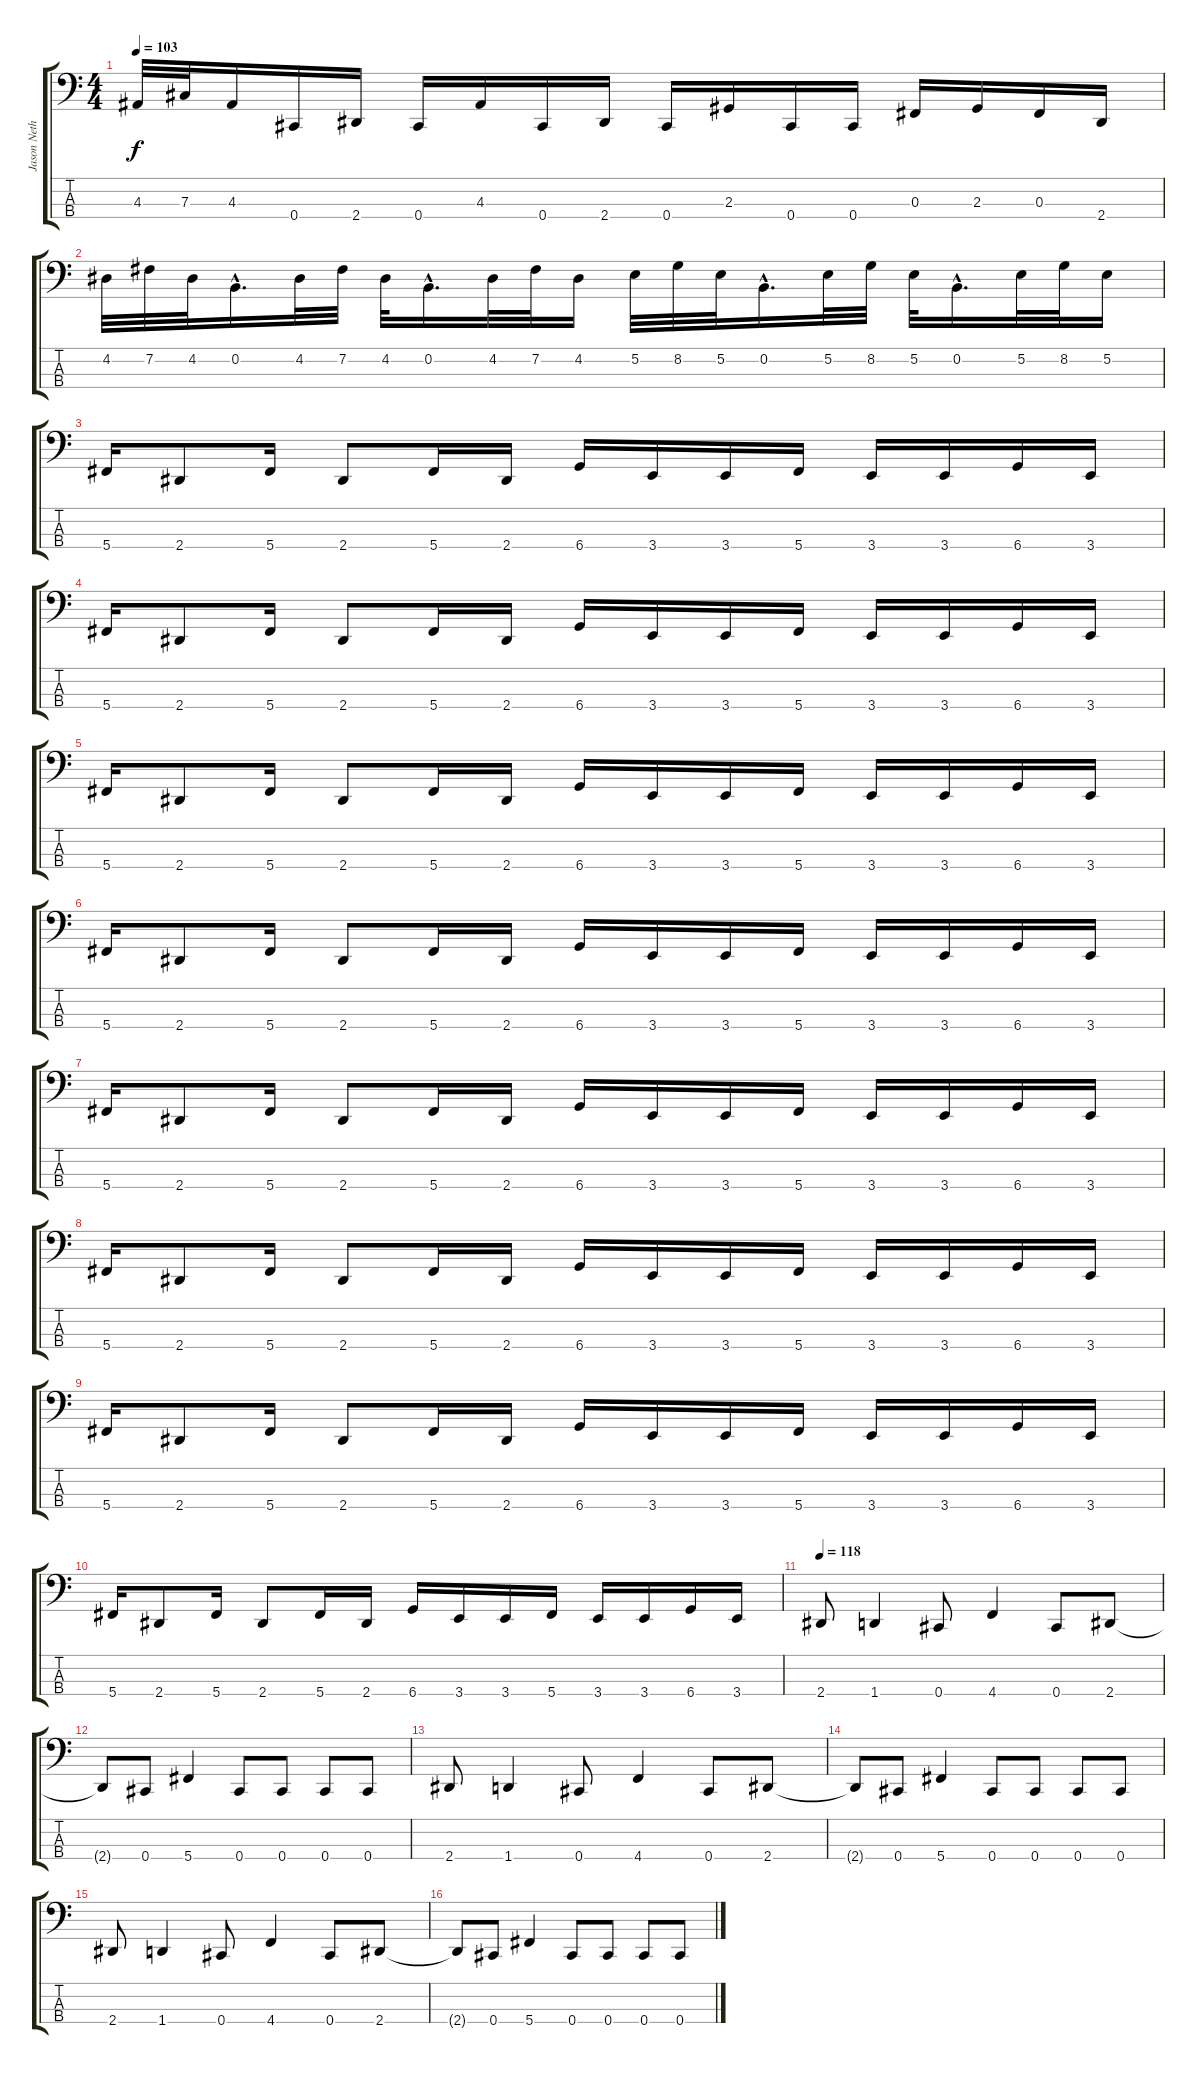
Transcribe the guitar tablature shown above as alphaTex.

\track ("Jason Netherton" "Jason Neth") {instrument electricbasspick}
\staff {score tabs}
\tuning (E2 B1 Gb1 Db1) {hide}
\ts (4 4)
\tempo 103
\clef f4
\ks c
4.3.32{dy f} 7.3.32 4.3.16 0.4.16 2.4.16 0.4.16 4.3.16 0.4.16 2.4.16 0.4.16 2.3.16 0.4.16 0.4.16 0.3.16 2.3.16 0.3.16 2.4.16 |
4.2.32 7.2.32 4.2.32 0.2{hac}.16{d} 4.2.32 7.2.32 4.2.32 0.2{hac}.16{d} 4.2.32 7.2.32 4.2.16 5.2.32 8.2.32 5.2.32 0.2{hac}.16{d} 5.2.32 8.2.32 5.2.32 0.2{hac}.16{d} 5.2.32 8.2.32 5.2.16 |
5.4.16 2.4.8 5.4.16 2.4.8 5.4.16 2.4.16 6.4.16 3.4.16 3.4.16 5.4.16 3.4.16 3.4.16 6.4.16 3.4.16 |
5.4.16 2.4.8 5.4.16 2.4.8 5.4.16 2.4.16 6.4.16 3.4.16 3.4.16 5.4.16 3.4.16 3.4.16 6.4.16 3.4.16 |
5.4.16 2.4.8 5.4.16 2.4.8 5.4.16 2.4.16 6.4.16 3.4.16 3.4.16 5.4.16 3.4.16 3.4.16 6.4.16 3.4.16 |
5.4.16 2.4.8 5.4.16 2.4.8 5.4.16 2.4.16 6.4.16 3.4.16 3.4.16 5.4.16 3.4.16 3.4.16 6.4.16 3.4.16 |
5.4.16 2.4.8 5.4.16 2.4.8 5.4.16 2.4.16 6.4.16 3.4.16 3.4.16 5.4.16 3.4.16 3.4.16 6.4.16 3.4.16 |
5.4.16 2.4.8 5.4.16 2.4.8 5.4.16 2.4.16 6.4.16 3.4.16 3.4.16 5.4.16 3.4.16 3.4.16 6.4.16 3.4.16 |
5.4.16 2.4.8 5.4.16 2.4.8 5.4.16 2.4.16 6.4.16 3.4.16 3.4.16 5.4.16 3.4.16 3.4.16 6.4.16 3.4.16 |
5.4.16 2.4.8 5.4.16 2.4.8 5.4.16 2.4.16 6.4.16 3.4.16 3.4.16 5.4.16 3.4.16 3.4.16 6.4.16 3.4.16 |
\tempo 118
2.4.8 1.4.4 0.4.8 4.4.4 0.4.8 2.4.8 |
2.4{t}.8 0.4.8 5.4.4 0.4.8 0.4.8 0.4.8 0.4.8 |
2.4.8 1.4.4 0.4.8 4.4.4 0.4.8 2.4.8 |
2.4{t}.8 0.4.8 5.4.4 0.4.8 0.4.8 0.4.8 0.4.8 |
2.4.8 1.4.4 0.4.8 4.4.4 0.4.8 2.4.8 |
2.4{t}.8 0.4.8 5.4.4 0.4.8 0.4.8 0.4.8 0.4.8
